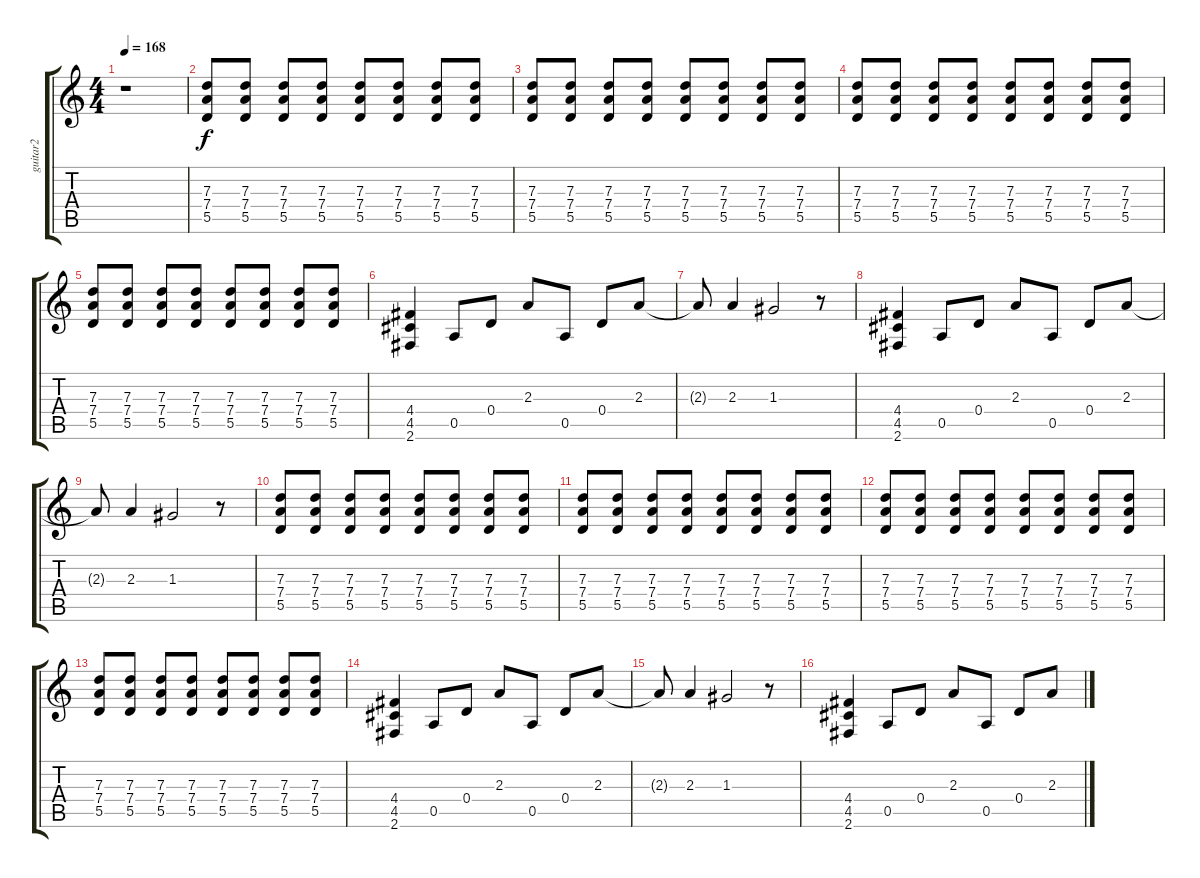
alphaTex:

\track ("guitar2" "guitar2") {instrument distortionguitar}
\staff {score tabs}
\tuning (E4 B3 G3 D3 A2 E2) {hide}
\ts (4 4)
\tempo 168
\clef g2
\ks c
r.1{dy f} |
(7.3 7.4 5.5).8 (7.3 7.4 5.5).8 (7.3 7.4 5.5).8 (7.3 7.4 5.5).8 (7.3 7.4 5.5).8 (7.3 7.4 5.5).8 (7.3 7.4 5.5).8 (7.3 7.4 5.5).8 |
(7.3 7.4 5.5).8 (7.3 7.4 5.5).8 (7.3 7.4 5.5).8 (7.3 7.4 5.5).8 (7.3 7.4 5.5).8 (7.3 7.4 5.5).8 (7.3 7.4 5.5).8 (7.3 7.4 5.5).8 |
(7.3 7.4 5.5).8 (7.3 7.4 5.5).8 (7.3 7.4 5.5).8 (7.3 7.4 5.5).8 (7.3 7.4 5.5).8 (7.3 7.4 5.5).8 (7.3 7.4 5.5).8 (7.3 7.4 5.5).8 |
(7.3 7.4 5.5).8 (7.3 7.4 5.5).8 (7.3 7.4 5.5).8 (7.3 7.4 5.5).8 (7.3 7.4 5.5).8 (7.3 7.4 5.5).8 (7.3 7.4 5.5).8 (7.3 7.4 5.5).8 |
(4.4 4.5 2.6).4 0.5.8{instrument electricguitarclean} 0.4.8 2.3.8 0.5.8 0.4.8 2.3.8 |
2.3{t}.8 2.3.4 1.3.2 r.8 |
(4.4 4.5 2.6).4{instrument distortionguitar} 0.5.8{instrument electricguitarclean} 0.4.8 2.3.8 0.5.8 0.4.8 2.3.8 |
2.3{t}.8 2.3.4 1.3.2 r.8 |
(7.3 7.4 5.5).8{instrument distortionguitar} (7.3 7.4 5.5).8 (7.3 7.4 5.5).8 (7.3 7.4 5.5).8 (7.3 7.4 5.5).8 (7.3 7.4 5.5).8 (7.3 7.4 5.5).8 (7.3 7.4 5.5).8 |
(7.3 7.4 5.5).8 (7.3 7.4 5.5).8 (7.3 7.4 5.5).8 (7.3 7.4 5.5).8 (7.3 7.4 5.5).8 (7.3 7.4 5.5).8 (7.3 7.4 5.5).8 (7.3 7.4 5.5).8 |
(7.3 7.4 5.5).8 (7.3 7.4 5.5).8 (7.3 7.4 5.5).8 (7.3 7.4 5.5).8 (7.3 7.4 5.5).8 (7.3 7.4 5.5).8 (7.3 7.4 5.5).8 (7.3 7.4 5.5).8 |
(7.3 7.4 5.5).8 (7.3 7.4 5.5).8 (7.3 7.4 5.5).8 (7.3 7.4 5.5).8 (7.3 7.4 5.5).8 (7.3 7.4 5.5).8 (7.3 7.4 5.5).8 (7.3 7.4 5.5).8 |
(4.4 4.5 2.6).4 0.5.8{instrument electricguitarclean} 0.4.8 2.3.8 0.5.8 0.4.8 2.3.8 |
2.3{t}.8 2.3.4 1.3.2 r.8 |
(4.4 4.5 2.6).4{instrument distortionguitar} 0.5.8{instrument electricguitarclean} 0.4.8 2.3.8 0.5.8 0.4.8 2.3.8
